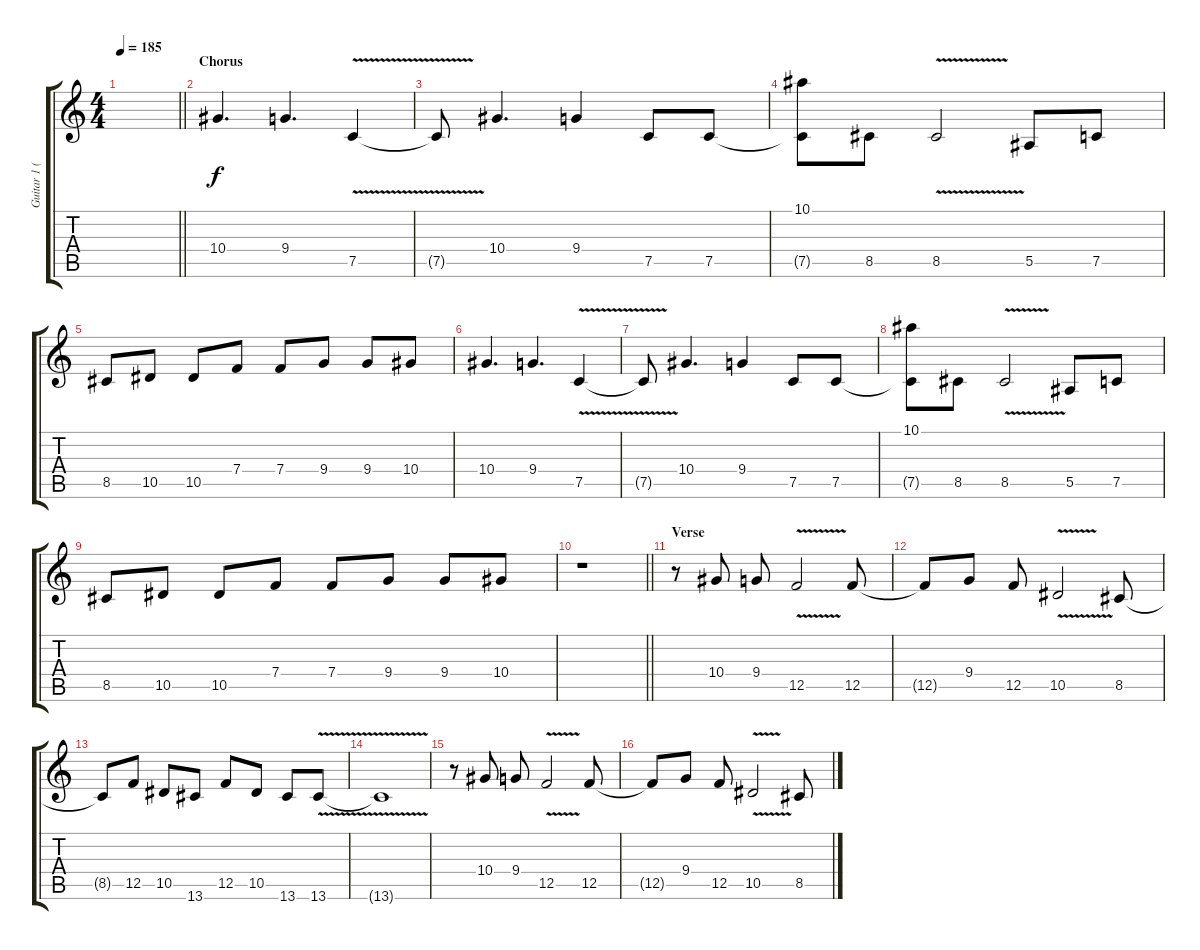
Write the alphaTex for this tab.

\track ("Guitar 1 (Lead)" "Guitar 1 (") {instrument distortionguitar}
\staff {score tabs}
\tuning (C4 G3 Eb3 Bb2 F2 C2) {hide}
\ts (4 4)
\tempo 185
\clef g2
\barLineRight lightlight
\ks c
|
\section ("" "Chorus")
10.4.4{d instrument distortionguitar} 9.4.4{d} 7.5{v}.4 |
7.5{t}.8 10.4.4{d} 9.4.4 7.5.8 7.5.8 |
(10.1 7.5{t}).8 8.5.8 8.5{v}.2 5.5.8 7.5.8 |
8.5.8 10.5.8 10.5.8 7.4.8 7.4.8 9.4.8 9.4.8 10.4.8 |
10.4.4{d} 9.4.4{d} 7.5{v}.4 |
7.5{t}.8 10.4.4{d} 9.4.4 7.5.8 7.5.8 |
(10.1 7.5{t}).8 8.5.8 8.5{v}.2 5.5.8 7.5.8 |
8.5.8 10.5.8 10.5.8 7.4.8 7.4.8 9.4.8 9.4.8 10.4.8 |
\barLineRight lightlight
r.1 |
\section ("" "Verse")
r.8 10.4.8 9.4.8 12.5{v}.2 12.5.8 |
12.5{t}.8 9.4.8 12.5.8 10.5{v}.2 8.5.8 |
8.5{t}.8 12.5.8 10.5.8 13.6.8 12.5.8 10.5.8 13.6.8 13.6{v}.8 |
13.6{t}.1 |
r.8 10.4.8 9.4.8 12.5{v}.2 12.5.8 |
12.5{t}.8 9.4.8 12.5.8 10.5{v}.2 8.5.8
